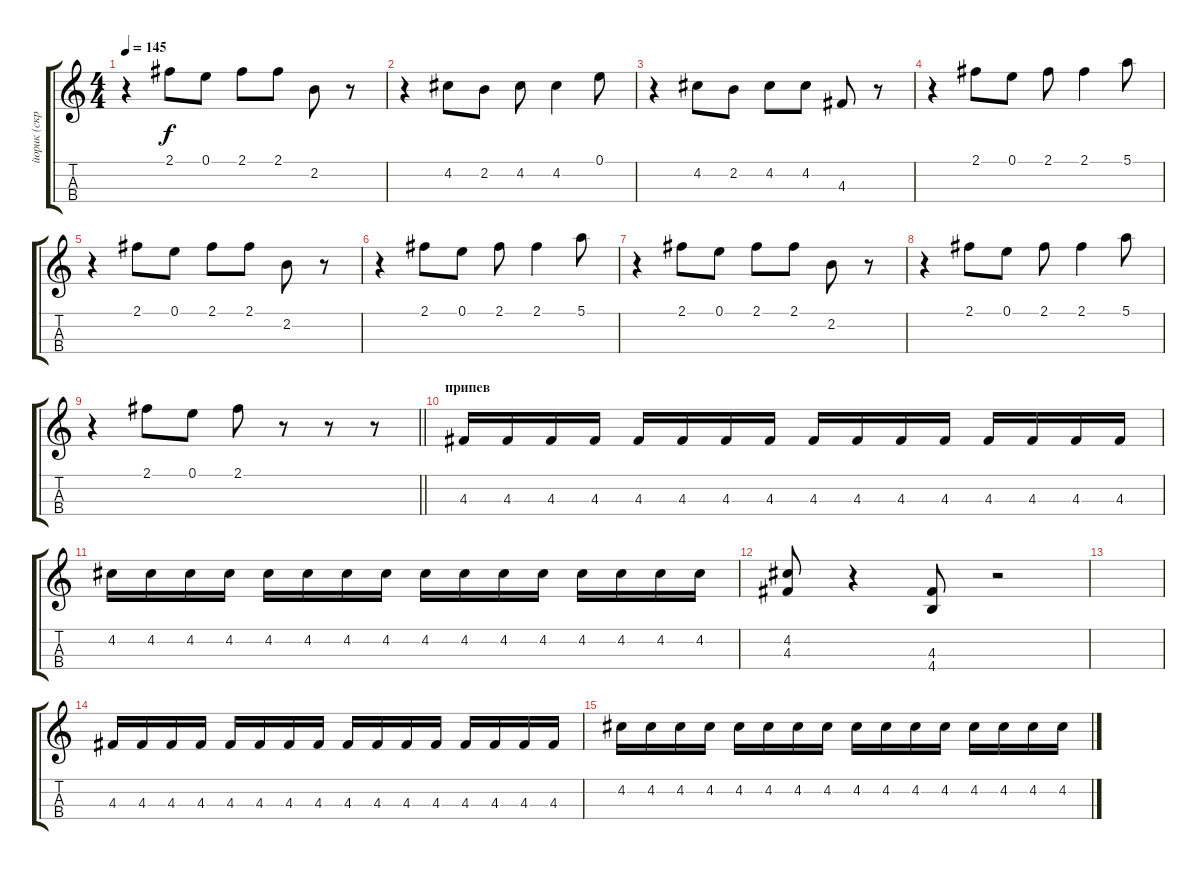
\track ("йорик (скрипка)" "йорик (скр") {instrument violin}
\staff {score tabs}
\tuning (E5 A4 D4 G3) {hide}
\ts (4 4)
\tempo 145
\clef g2
\ks c
r.4{dy f} 2.1.8 0.1.8 2.1.8 2.1.8 2.2.8 r.8 |
r.4 4.2.8 2.2.8 4.2.8 4.2.4 0.1.8 |
r.4 4.2.8 2.2.8 4.2.8 4.2.8 4.3.8 r.8 |
r.4 2.1.8 0.1.8 2.1.8 2.1.4 5.1.8 |
r.4 2.1.8 0.1.8 2.1.8 2.1.8 2.2.8 r.8 |
r.4 2.1.8 0.1.8 2.1.8 2.1.4 5.1.8 |
r.4 2.1.8 0.1.8 2.1.8 2.1.8 2.2.8 r.8 |
r.4 2.1.8 0.1.8 2.1.8 2.1.4 5.1.8 |
\barLineRight lightlight
r.4 2.1.8 0.1.8 2.1.8 r.8 r.8 r.8 |
\section ("" "припев")
4.3.16{instrument violin} 4.3.16 4.3.16 4.3.16 4.3.16 4.3.16 4.3.16 4.3.16 4.3.16 4.3.16 4.3.16 4.3.16 4.3.16 4.3.16 4.3.16 4.3.16 |
4.2.16 4.2.16 4.2.16 4.2.16 4.2.16 4.2.16 4.2.16 4.2.16 4.2.16 4.2.16 4.2.16 4.2.16 4.2.16 4.2.16 4.2.16 4.2.16 |
(4.2 4.3).8 r.4 (4.3 4.4).8 r.2 |
|
4.3.16 4.3.16 4.3.16 4.3.16 4.3.16 4.3.16 4.3.16 4.3.16 4.3.16 4.3.16 4.3.16 4.3.16 4.3.16 4.3.16 4.3.16 4.3.16 |
4.2.16 4.2.16 4.2.16 4.2.16 4.2.16 4.2.16 4.2.16 4.2.16 4.2.16 4.2.16 4.2.16 4.2.16 4.2.16 4.2.16 4.2.16 4.2.16
